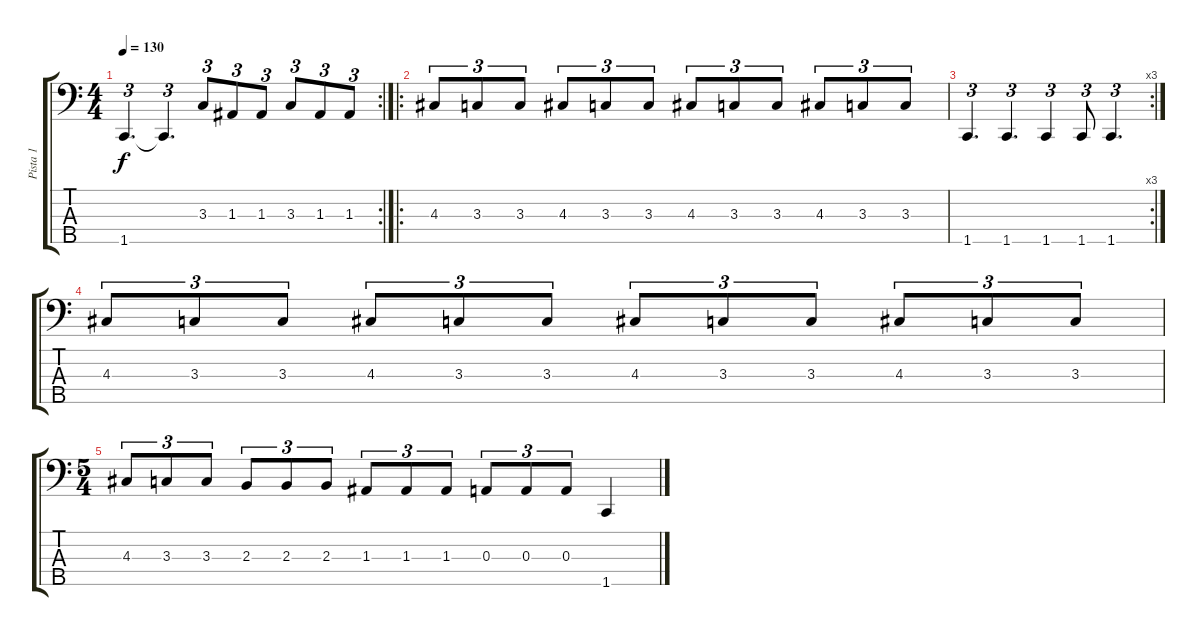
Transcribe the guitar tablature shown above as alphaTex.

\track ("Pista 1" "Pista 1") {instrument electricbassfinger}
\staff {score tabs}
\tuning (G2 D2 A1 E1 B0) {hide}
\rc 2
\ts (4 4)
\tempo 130
\clef f4
\ks c
1.5.4{d tu (3 2) dy f} 1.5{t}.4{d tu (3 2)} 3.3.8{tu (3 2)} 1.3.8{tu (3 2)} 1.3.8{tu (3 2)} 3.3.8{tu (3 2)} 1.3.8{tu (3 2)} 1.3.8{tu (3 2)} |
\ro
4.3.8{tu (3 2)} 3.3.8{tu (3 2)} 3.3.8{tu (3 2)} 4.3.8{tu (3 2)} 3.3.8{tu (3 2)} 3.3.8{tu (3 2)} 4.3.8{tu (3 2)} 3.3.8{tu (3 2)} 3.3.8{tu (3 2)} 4.3.8{tu (3 2)} 3.3.8{tu (3 2)} 3.3.8{tu (3 2)} |
\rc 3
1.5.4{d tu (3 2)} 1.5.4{d tu (3 2)} 1.5.4{tu (3 2)} 1.5.8{tu (3 2)} 1.5.4{d tu (3 2)} |
4.3.8{tu (3 2)} 3.3.8{tu (3 2)} 3.3.8{tu (3 2)} 4.3.8{tu (3 2)} 3.3.8{tu (3 2)} 3.3.8{tu (3 2)} 4.3.8{tu (3 2)} 3.3.8{tu (3 2)} 3.3.8{tu (3 2)} 4.3.8{tu (3 2)} 3.3.8{tu (3 2)} 3.3.8{tu (3 2)} |
\ts (5 4)
4.3.8{tu (3 2)} 3.3.8{tu (3 2)} 3.3.8{tu (3 2)} 2.3.8{tu (3 2)} 2.3.8{tu (3 2)} 2.3.8{tu (3 2)} 1.3.8{tu (3 2)} 1.3.8{tu (3 2)} 1.3.8{tu (3 2)} 0.3.8{tu (3 2)} 0.3.8{tu (3 2)} 0.3.8{tu (3 2)} 1.5.4
